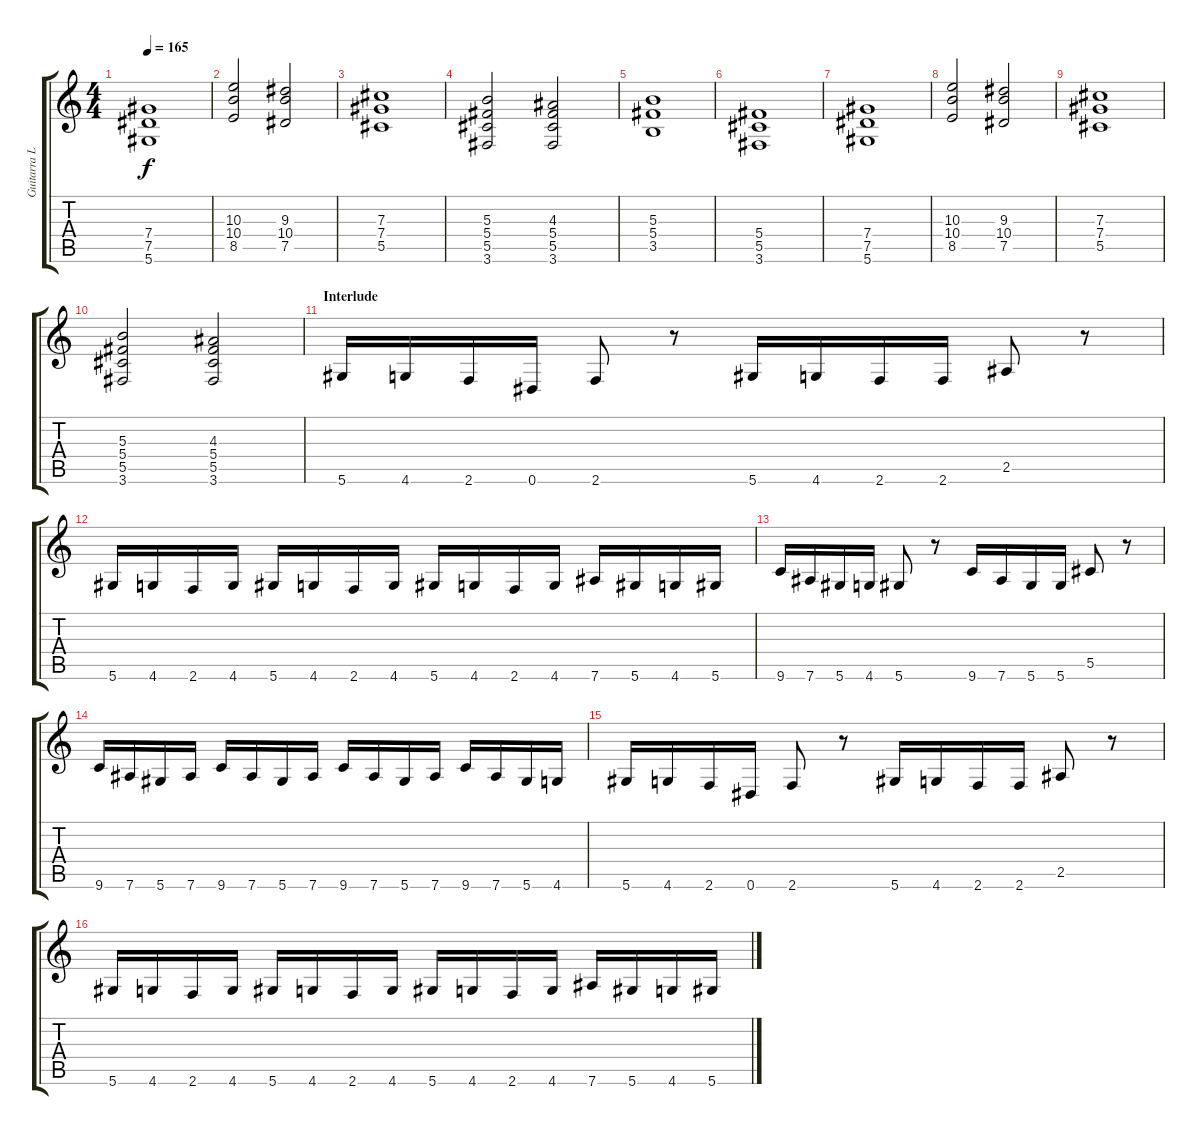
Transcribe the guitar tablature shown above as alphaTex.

\track ("Guitarra Líder" "Guitarra L") {instrument distortionguitar}
\staff {score tabs}
\tuning (Eb4 Bb3 Gb3 Db3 Ab2 Eb2) {hide}
\ts (4 4)
\tempo 165
\clef g2
\ks c
(7.4 7.5 5.6).1{dy f} |
(10.3 10.4 8.5).2 (9.3 10.4 7.5).2 |
(7.3 7.4 5.5).1 |
(5.3 5.4 5.5 3.6).2 (4.3 5.4 5.5 3.6).2 |
(5.3 5.4 3.5).1 |
(5.4 5.5 3.6).1 |
(7.4 7.5 5.6).1 |
(10.3 10.4 8.5).2 (9.3 10.4 7.5).2 |
(7.3 7.4 5.5).1 |
(5.3 5.4 5.5 3.6).2 (4.3 5.4 5.5 3.6).2 |
\section ("" "Interlude")
5.6.16 4.6.16 2.6.16 0.6.16 2.6.8 r.8 5.6.16 4.6.16 2.6.16 2.6.16 2.5.8 r.8 |
5.6.16 4.6.16 2.6.16 4.6.16 5.6.16 4.6.16 2.6.16 4.6.16 5.6.16 4.6.16 2.6.16 4.6.16 7.6.16 5.6.16 4.6.16 5.6.16 |
9.6.16 7.6.16 5.6.16 4.6.16 5.6.8 r.8 9.6.16 7.6.16 5.6.16 5.6.16 5.5.8 r.8 |
9.6.16 7.6.16 5.6.16 7.6.16 9.6.16 7.6.16 5.6.16 7.6.16 9.6.16 7.6.16 5.6.16 7.6.16 9.6.16 7.6.16 5.6.16 4.6.16 |
5.6.16 4.6.16 2.6.16 0.6.16 2.6.8 r.8 5.6.16 4.6.16 2.6.16 2.6.16 2.5.8 r.8 |
5.6.16 4.6.16 2.6.16 4.6.16 5.6.16 4.6.16 2.6.16 4.6.16 5.6.16 4.6.16 2.6.16 4.6.16 7.6.16 5.6.16 4.6.16 5.6.16
